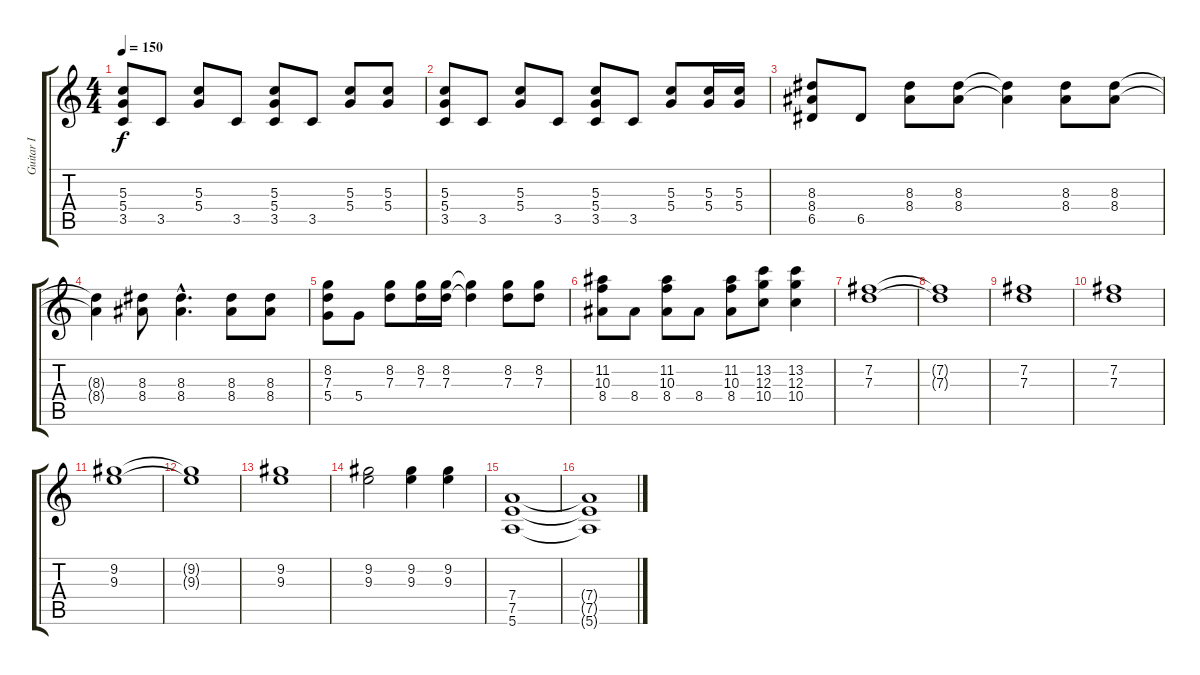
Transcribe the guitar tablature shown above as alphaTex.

\track ("Guitar I" "Guitar I") {instrument distortionguitar}
\staff {score tabs}
\tuning (E4 B3 G3 D3 A2 E2) {hide}
\ts (4 4)
\tempo 150
\clef g2
\ks c
(5.3 5.4 3.5).8{dy f} 3.5.8 (5.3 5.4).8 3.5.8 (5.3 5.4 3.5).8 3.5.8 (5.3 5.4).8 (5.3 5.4).8 |
(5.3 5.4 3.5).8 3.5.8 (5.3 5.4).8 3.5.8 (5.3 5.4 3.5).8 3.5.8 (5.3 5.4).8 (5.3 5.4).16 (5.3 5.4).16 |
(8.3 8.4 6.5).8 6.5.8 (8.3 8.4).8 (8.3 8.4).8 (8.3{t} 8.4{t}).4 (8.3 8.4).8 (8.3 8.4).8 |
(8.3{t} 8.4{t}).4 (8.3 8.4).8 (8.3{hac} 8.4{hac}).4{d} (8.3 8.4).8 (8.3 8.4).8 |
(8.2 7.3 5.4).8 5.4.8 (8.2 7.3).8 (8.2 7.3).16 (8.2 7.3).16 (8.2{t} 7.3{t}).4 (8.2 7.3).8 (8.2 7.3).8 |
(11.2 10.3 8.4).8 8.4.8 (11.2 10.3 8.4).8 8.4.8 (11.2 10.3 8.4).8 (13.2 12.3 10.4).8 (13.2 12.3 10.4).4 |
(7.2 7.3).1 |
(7.2{t} 7.3{t}).1 |
(7.2 7.3).1 |
(7.2 7.3).1 |
(9.2 9.3).1 |
(9.2{t} 9.3{t}).1 |
(9.2 9.3).1 |
(9.2 9.3).2 (9.2 9.3).4 (9.2 9.3).4 |
(7.4 7.5 5.6).1 |
(7.4{t} 7.5{t} 5.6{t}).1
